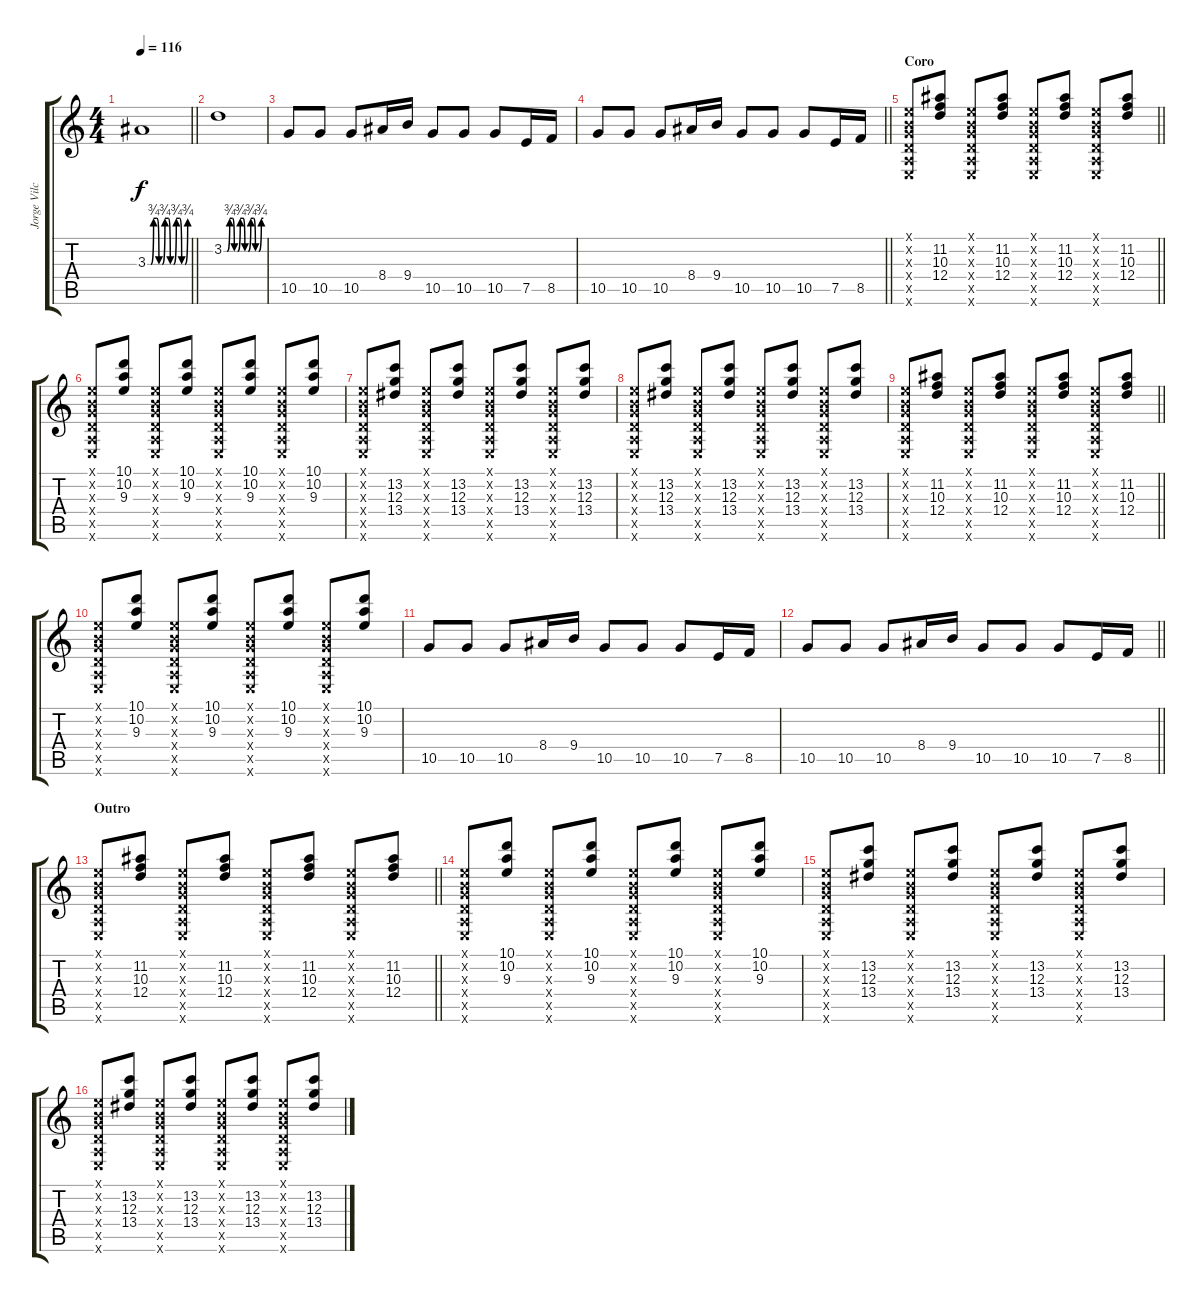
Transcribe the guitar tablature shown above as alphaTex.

\track ("Jorge Vilchis (Guitarra)" "Jorge Vilc") {instrument electricguitarclean}
\staff {score tabs}
\tuning (E4 B3 G3 D3 A2 E2) {hide}
\ts (4 4)
\tempo 116
\clef g2
\barLineRight lightlight
\ks c
3.3{be (custom 0 0 5 0 9 3 14 3 17 0 22 0 26 3 31 3 34 0 39 0 43 3 48 3 51 0 56 0 60 3)}.1{dy f volume 7 instrument electricpiano1} |
3.2{be (custom 0 0 5 0 9 3 13 3 16 0 21 0 25 3 29 3 32 0 37 0 41 3 45 3 48 0 53 0 57 3 60 3)}.1 |
10.5.8{volume 11 instrument electricguitarclean} 10.5.8 10.5.8 8.4.16 9.4.16 10.5.8 10.5.8 10.5.8 7.5.16 8.5.16 |
\barLineRight lightlight
10.5.8 10.5.8 10.5.8 8.4.16 9.4.16 10.5.8 10.5.8 10.5.8 7.5.16 8.5.16 |
\section ("" "Coro")
\barLineRight lightlight
(0.1{x} 0.2{x} 0.3{x} 0.4{x} 0.5{x} 0.6{x}).8 (11.2 10.3 12.4).8 (0.1{x} 0.2{x} 0.3{x} 0.4{x} 0.5{x} 0.6{x}).8 (11.2 10.3 12.4).8 (0.1{x} 0.2{x} 0.3{x} 0.4{x} 0.5{x} 0.6{x}).8 (11.2 10.3 12.4).8 (0.1{x} 0.2{x} 0.3{x} 0.4{x} 0.5{x} 0.6{x}).8 (11.2 10.3 12.4).8 |
(0.1{x} 0.2{x} 0.3{x} 0.4{x} 0.5{x} 0.6{x}).8 (10.1 10.2 9.3).8 (0.1{x} 0.2{x} 0.3{x} 0.4{x} 0.5{x} 0.6{x}).8 (10.1 10.2 9.3).8 (0.1{x} 0.2{x} 0.3{x} 0.4{x} 0.5{x} 0.6{x}).8 (10.1 10.2 9.3).8 (0.1{x} 0.2{x} 0.3{x} 0.4{x} 0.5{x} 0.6{x}).8 (10.1 10.2 9.3).8 |
(0.1{x} 0.2{x} 0.3{x} 0.4{x} 0.5{x} 0.6{x}).8 (13.2 12.3 13.4).8 (0.1{x} 0.2{x} 0.3{x} 0.4{x} 0.5{x} 0.6{x}).8 (13.2 12.3 13.4).8 (0.1{x} 0.2{x} 0.3{x} 0.4{x} 0.5{x} 0.6{x}).8 (13.2 12.3 13.4).8 (0.1{x} 0.2{x} 0.3{x} 0.4{x} 0.5{x} 0.6{x}).8 (13.2 12.3 13.4).8 |
(0.1{x} 0.2{x} 0.3{x} 0.4{x} 0.5{x} 0.6{x}).8 (13.2 12.3 13.4).8 (0.1{x} 0.2{x} 0.3{x} 0.4{x} 0.5{x} 0.6{x}).8 (13.2 12.3 13.4).8 (0.1{x} 0.2{x} 0.3{x} 0.4{x} 0.5{x} 0.6{x}).8 (13.2 12.3 13.4).8 (0.1{x} 0.2{x} 0.3{x} 0.4{x} 0.5{x} 0.6{x}).8 (13.2 12.3 13.4).8 |
\barLineRight lightlight
(0.1{x} 0.2{x} 0.3{x} 0.4{x} 0.5{x} 0.6{x}).8 (11.2 10.3 12.4).8 (0.1{x} 0.2{x} 0.3{x} 0.4{x} 0.5{x} 0.6{x}).8 (11.2 10.3 12.4).8 (0.1{x} 0.2{x} 0.3{x} 0.4{x} 0.5{x} 0.6{x}).8 (11.2 10.3 12.4).8 (0.1{x} 0.2{x} 0.3{x} 0.4{x} 0.5{x} 0.6{x}).8 (11.2 10.3 12.4).8 |
(0.1{x} 0.2{x} 0.3{x} 0.4{x} 0.5{x} 0.6{x}).8 (10.1 10.2 9.3).8 (0.1{x} 0.2{x} 0.3{x} 0.4{x} 0.5{x} 0.6{x}).8 (10.1 10.2 9.3).8 (0.1{x} 0.2{x} 0.3{x} 0.4{x} 0.5{x} 0.6{x}).8 (10.1 10.2 9.3).8 (0.1{x} 0.2{x} 0.3{x} 0.4{x} 0.5{x} 0.6{x}).8 (10.1 10.2 9.3).8 |
10.5.8 10.5.8 10.5.8 8.4.16 9.4.16 10.5.8 10.5.8 10.5.8 7.5.16 8.5.16 |
\barLineRight lightlight
10.5.8 10.5.8 10.5.8 8.4.16 9.4.16 10.5.8 10.5.8 10.5.8 7.5.16 8.5.16 |
\section ("" "Outro")
\barLineRight lightlight
(0.1{x} 0.2{x} 0.3{x} 0.4{x} 0.5{x} 0.6{x}).8 (11.2 10.3 12.4).8 (0.1{x} 0.2{x} 0.3{x} 0.4{x} 0.5{x} 0.6{x}).8 (11.2 10.3 12.4).8 (0.1{x} 0.2{x} 0.3{x} 0.4{x} 0.5{x} 0.6{x}).8 (11.2 10.3 12.4).8 (0.1{x} 0.2{x} 0.3{x} 0.4{x} 0.5{x} 0.6{x}).8 (11.2 10.3 12.4).8 |
(0.1{x} 0.2{x} 0.3{x} 0.4{x} 0.5{x} 0.6{x}).8 (10.1 10.2 9.3).8 (0.1{x} 0.2{x} 0.3{x} 0.4{x} 0.5{x} 0.6{x}).8 (10.1 10.2 9.3).8 (0.1{x} 0.2{x} 0.3{x} 0.4{x} 0.5{x} 0.6{x}).8 (10.1 10.2 9.3).8 (0.1{x} 0.2{x} 0.3{x} 0.4{x} 0.5{x} 0.6{x}).8 (10.1 10.2 9.3).8 |
(0.1{x} 0.2{x} 0.3{x} 0.4{x} 0.5{x} 0.6{x}).8 (13.2 12.3 13.4).8 (0.1{x} 0.2{x} 0.3{x} 0.4{x} 0.5{x} 0.6{x}).8 (13.2 12.3 13.4).8 (0.1{x} 0.2{x} 0.3{x} 0.4{x} 0.5{x} 0.6{x}).8 (13.2 12.3 13.4).8 (0.1{x} 0.2{x} 0.3{x} 0.4{x} 0.5{x} 0.6{x}).8 (13.2 12.3 13.4).8 |
(0.1{x} 0.2{x} 0.3{x} 0.4{x} 0.5{x} 0.6{x}).8 (13.2 12.3 13.4).8 (0.1{x} 0.2{x} 0.3{x} 0.4{x} 0.5{x} 0.6{x}).8 (13.2 12.3 13.4).8 (0.1{x} 0.2{x} 0.3{x} 0.4{x} 0.5{x} 0.6{x}).8 (13.2 12.3 13.4).8 (0.1{x} 0.2{x} 0.3{x} 0.4{x} 0.5{x} 0.6{x}).8 (13.2 12.3 13.4).8
